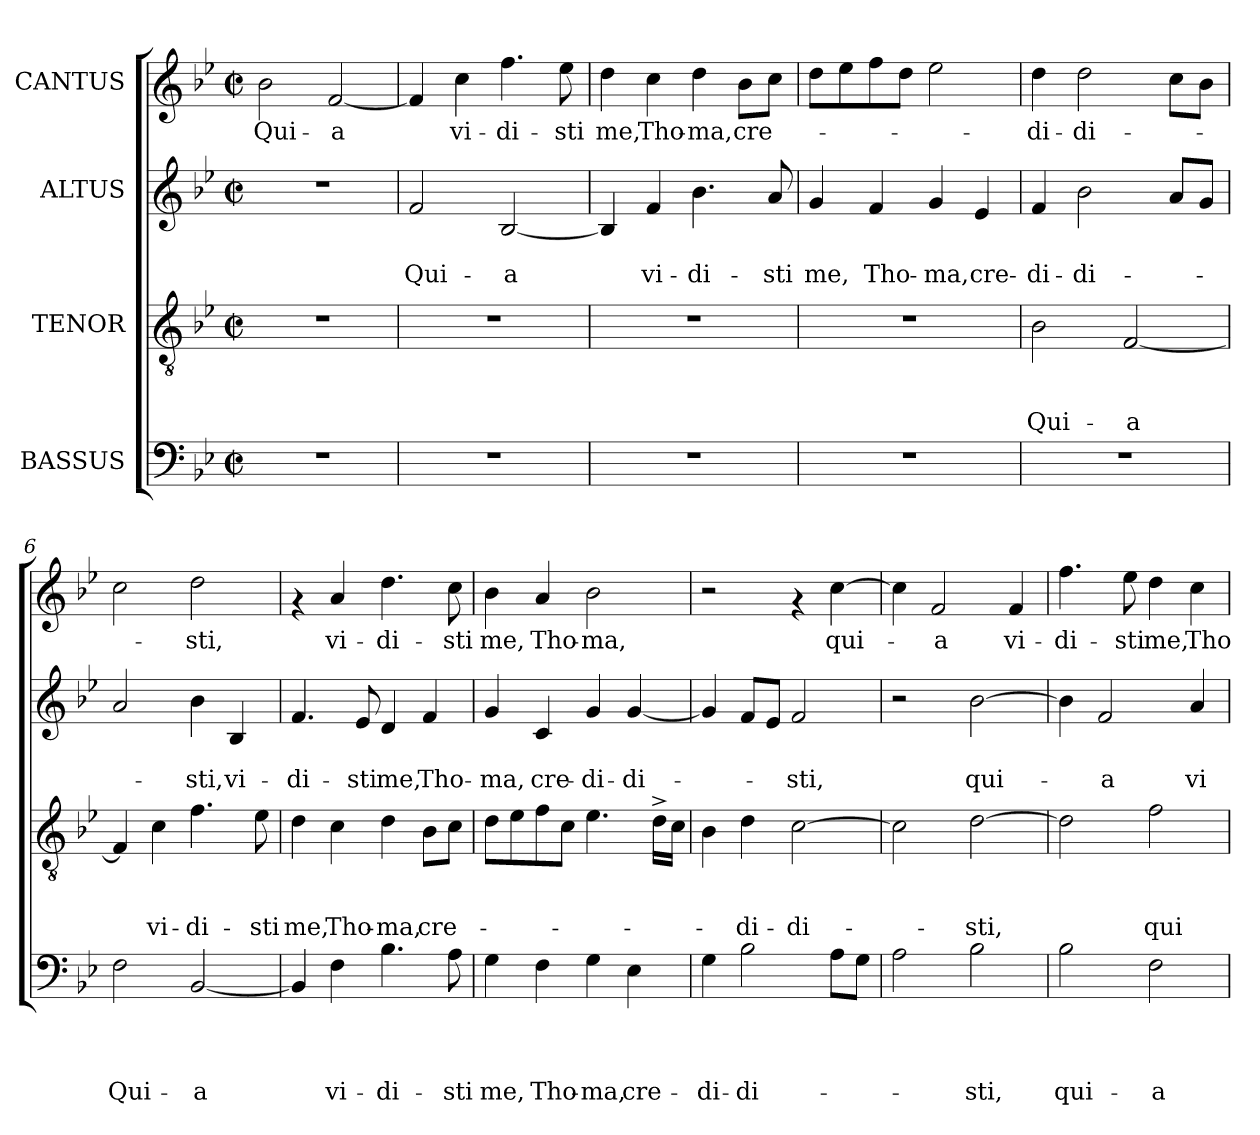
**kern	**text	**text	**text	**text	**kern	**text	**text	**text	**kern	**text	**text	**kern	**text
*part4	*part4	*part4	*part4	*part4	*part3	*part3	*part3	*part3	*part2	*part2	*part2	*part1	*part1
*staff4	*staff4	*staff4	*staff4	*staff4	*staff3	*staff3	*staff3	*staff3	*staff2	*staff2	*staff2	*staff1	*staff1
*I"BASSUS	*	*	*	*	*I"TENOR	*	*	*	*I"ALTUS	*	*	*I"CANTUS	*
*clefF4	*	*	*	*	*clefGv2	*	*	*	*clefG2	*	*	*clefG2	*
*k[b-e-]	*	*	*	*	*k[b-e-]	*	*	*	*k[b-e-]	*	*	*k[b-e-]	*
*B-:	*	*	*	*	*B-:	*	*	*	*B-:	*	*	*B-:	*
*M2/2	*	*	*	*	*M2/2	*	*	*	*M2/2	*	*	*M2/2	*
*met(c|)	*	*	*	*	*met(c|)	*	*	*	*met(c|)	*	*	*met(c|)	*
=1	=1	=1	=1	=1	=1	=1	=1	=1	=1	=1	=1	=1	=1
!	!	!	!	!	!	!	!	!	!	!	!	!	!LO:LY:b
1r	.	.	.	.	1r	.	.	.	1r	.	.	2b-\	Qui-
!	!	!	!	!	!	!	!	!	!	!	!	!	!LO:LY:b
.	.	.	.	.	.	.	.	.	.	.	.	[<2f/	-a
=2	=2	=2	=2	=2	=2	=2	=2	=2	=2	=2	=2	=2	=2
!	!	!	!	!	!	!	!	!	!	!	!LO:LY:b	!	!
1r	.	.	.	.	1r	.	.	.	2f/	.	Qui-	4f/]	.
!	!	!	!	!	!	!	!	!	!	!	!	!	!LO:LY:b
.	.	.	.	.	.	.	.	.	.	.	.	4cc\	vi-
!	!	!	!	!	!	!	!	!	!	!	!LO:LY:b	!	!LO:LY:b
.	.	.	.	.	.	.	.	.	[<2B-/	.	-a	4.ff\	-di-
!	!	!	!	!	!	!	!	!	!	!	!	!	!LO:LY:b
.	.	.	.	.	.	.	.	.	.	.	.	8ee-\	-sti
=3	=3	=3	=3	=3	=3	=3	=3	=3	=3	=3	=3	=3	=3
!	!	!	!	!	!	!	!	!	!	!	!	!	!LO:LY:b
1r	.	.	.	.	1r	.	.	.	4B-/]	.	.	4dd\	me,
!	!	!	!	!	!	!	!	!	!	!	!LO:LY:b	!	!LO:LY:b
.	.	.	.	.	.	.	.	.	4f/	.	vi-	4cc\	Tho-
!	!	!	!	!	!	!	!	!	!	!	!LO:LY:b	!	!LO:LY:b
.	.	.	.	.	.	.	.	.	4.b-\	.	-di-	4dd\	-ma,
!	!	!	!	!	!	!	!	!	!	!	!	!	!LO:LY:b
.	.	.	.	.	.	.	.	.	.	.	.	8b-\L	cre-
!	!	!	!	!	!	!	!	!	!	!	!LO:LY:b	!	!
.	.	.	.	.	.	.	.	.	8a/	.	-sti	8cc\J	.
=4	=4	=4	=4	=4	=4	=4	=4	=4	=4	=4	=4	=4	=4
!	!	!	!	!	!	!	!	!	!	!	!LO:LY:b	!	!
1r	.	.	.	.	1r	.	.	.	4g/	.	me,	8dd\L	.
.	.	.	.	.	.	.	.	.	.	.	.	8ee-\	.
!	!	!	!	!	!	!	!	!	!	!	!LO:LY:b	!	!
.	.	.	.	.	.	.	.	.	4f/	.	Tho-	8ff\	.
.	.	.	.	.	.	.	.	.	.	.	.	8dd\J	.
!	!	!	!	!	!	!	!	!	!	!	!LO:LY:b	!	!
.	.	.	.	.	.	.	.	.	4g/	.	-ma,	2ee-\	.
!	!	!	!	!	!	!	!	!	!	!	!LO:LY:b	!	!
.	.	.	.	.	.	.	.	.	4e-/	.	cre-	.	.
=5	=5	=5	=5	=5	=5	=5	=5	=5	=5	=5	=5	=5	=5
!	!	!	!	!	!	!	!	!LO:LY:b	!	!	!LO:LY:b	!	!LO:LY:b
1r	.	.	.	.	2B-\	.	.	Qui-	4f/	.	-di-	4dd\	-di-
!	!	!	!	!	!	!	!	!	!	!	!LO:LY:b	!	!LO:LY:b
.	.	.	.	.	.	.	.	.	2b-\	.	-di-	2dd\	-di-
!	!	!	!	!	!	!	!	!LO:LY:b	!	!	!	!	!
.	.	.	.	.	[<2F/	.	.	-a	.	.	.	.	.
.	.	.	.	.	.	.	.	.	8a/L	.	.	8cc\L	.
.	.	.	.	.	.	.	.	.	8g/J	.	.	8b-\J	.
=6	=6	=6	=6	=6	=6	=6	=6	=6	=6	=6	=6	=6	=6
!	!	!	!	!LO:LY:b	!	!	!	!	!	!	!	!	!
2F\	.	.	.	Qui-	4F/]	.	.	.	2a/	.	.	2cc\	.
!	!	!	!	!	!	!	!	!LO:LY:b	!	!	!	!	!
.	.	.	.	.	4c\	.	.	vi-	.	.	.	.	.
!	!	!	!	!LO:LY:b	!	!	!	!LO:LY:b	!	!	!LO:LY:b	!	!LO:LY:b
[<2BB-/	.	.	.	-a	4.f\	.	.	-di-	4b-\	.	-sti,	2dd\	-sti,
!	!	!	!	!	!	!	!	!	!	!	!LO:LY:b	!	!
.	.	.	.	.	.	.	.	.	4B-/	.	vi-	.	.
!	!	!	!	!	!	!	!	!LO:LY:b	!	!	!	!	!
.	.	.	.	.	8e-\	.	.	-sti	.	.	.	.	.
!!LO:LB:g=z
=7	=7	=7	=7	=7	=7	=7	=7	=7	=7	=7	=7	=7	=7
!	!	!	!	!	!	!	!	!LO:LY:b	!	!	!LO:LY:b	!	!
4BB-/]	.	.	.	.	4d\	.	.	me,	4.f/	.	-di-	4rf	.
!	!	!	!	!LO:LY:b	!	!	!	!LO:LY:b	!	!	!	!	!LO:LY:b
4F\	.	.	.	vi-	4c\	.	.	Tho-	.	.	.	4a/	vi-
!	!	!	!	!	!	!	!	!	!	!	!LO:LY:b	!	!
.	.	.	.	.	.	.	.	.	8e-/	.	-sti	.	.
!	!	!	!	!LO:LY:b	!	!	!	!LO:LY:b	!	!	!LO:LY:b	!	!LO:LY:b
4.B-\	.	.	.	-di-	4d\	.	.	-ma,	4d/	.	me,	4.dd\	-di-
!	!	!	!	!	!	!	!	!LO:LY:b	!	!	!LO:LY:b	!	!
.	.	.	.	.	8B-\L	.	.	cre-	4f/	.	Tho-	.	.
!	!	!	!	!LO:LY:b	!	!	!	!	!	!	!	!	!LO:LY:b
8A\	.	.	.	-sti	8c\J	.	.	.	.	.	.	8cc\	-sti
=8	=8	=8	=8	=8	=8	=8	=8	=8	=8	=8	=8	=8	=8
!	!	!	!	!LO:LY:b	!	!	!	!	!	!	!LO:LY:b	!	!LO:LY:b
4G\	.	.	.	me,	8d\L	.	.	.	4g/	.	-ma,	4b-\	me,
.	.	.	.	.	8e-\	.	.	.	.	.	.	.	.
!	!	!	!	!LO:LY:b	!	!	!	!	!	!	!LO:LY:b	!	!LO:LY:b
4F\	.	.	.	Tho-	8f\	.	.	.	4c/	.	cre-	4a/	Tho-
.	.	.	.	.	8c\J	.	.	.	.	.	.	.	.
!	!	!	!	!LO:LY:b	!	!	!	!	!	!	!LO:LY:b	!	!LO:LY:b
4G\	.	.	.	-ma,	4.e-\	.	.	.	4g/	.	-di-	2b-\	-ma,
!	!	!	!	!LO:LY:b	!	!	!	!	!	!	!LO:LY:b	!	!
4E-\	.	.	.	cre-	.	.	.	.	[<4g/	.	-di-	.	.
.	.	.	.	.	16d^>\LL	.	.	.	.	.	.	.	.
.	.	.	.	.	16c\JJ	.	.	.	.	.	.	.	.
=9	=9	=9	=9	=9	=9	=9	=9	=9	=9	=9	=9	=9	=9
!	!	!	!	!LO:LY:b	!	!	!	!	!	!	!	!	!
4G\	.	.	.	-di-	4B-\	.	.	.	4g/]	.	.	2r	.
!	!	!	!	!LO:LY:b	!	!	!	!LO:LY:b	!	!	!	!	!
2B-\	.	.	.	-di-	4d\	.	.	-di-	8f/L	.	.	.	.
.	.	.	.	.	.	.	.	.	8e-/J	.	.	.	.
!	!	!	!	!	!	!	!	!LO:LY:b	!	!	!LO:LY:b	!	!
.	.	.	.	.	[>2c\	.	.	-di-	2f/	.	-sti,	4rf	.
!	!	!	!	!	!	!	!	!	!	!	!	!	!LO:LY:b
8A\L	.	.	.	.	.	.	.	.	.	.	.	[>4cc\	qui-
8G\J	.	.	.	.	.	.	.	.	.	.	.	.	.
=10	=10	=10	=10	=10	=10	=10	=10	=10	=10	=10	=10	=10	=10
2A\	.	.	.	.	2c\]	.	.	.	2r	.	.	4cc\]	.
!	!	!	!	!	!	!	!	!	!	!	!	!	!LO:LY:b
.	.	.	.	.	.	.	.	.	.	.	.	2f/	-a
!	!	!	!	!LO:LY:b	!	!	!	!LO:LY:b	!	!	!LO:LY:b	!	!
2B-\	.	.	.	-sti,	[>2d\	.	.	-sti,	[>2b-\	.	qui-	.	.
!	!	!	!	!	!	!	!	!	!	!	!	!	!LO:LY:b
.	.	.	.	.	.	.	.	.	.	.	.	4f/	vi-
=11	=11	=11	=11	=11	=11	=11	=11	=11	=11	=11	=11	=11	=11
!	!	!	!	!LO:LY:b	!	!	!	!	!	!	!	!	!LO:LY:b
2B-\	.	.	.	qui-	2d\]	.	.	.	4b-\]	.	.	4.ff\	-di-
!	!	!	!	!	!	!	!	!	!	!	!LO:LY:b	!	!
.	.	.	.	.	.	.	.	.	2f/	.	-a	.	.
!	!	!	!	!	!	!	!	!	!	!	!	!	!LO:LY:b
.	.	.	.	.	.	.	.	.	.	.	.	8ee-\	-sti
!	!	!	!	!LO:LY:b	!	!	!	!LO:LY:b	!	!	!	!	!LO:LY:b
2F\	.	.	.	-a	2f\	.	.	qui-	.	.	.	4dd\	me,
!	!	!	!	!	!	!	!	!	!	!	!LO:LY:b	!	!LO:LY:b
.	.	.	.	.	.	.	.	.	4a/	.	vi-	4cc\	Tho-
=	=	=	=	=	=	=	=	=	=	=	=	=	=
*-	*-	*-	*-	*-	*-	*-	*-	*-	*-	*-	*-	*-	*-
